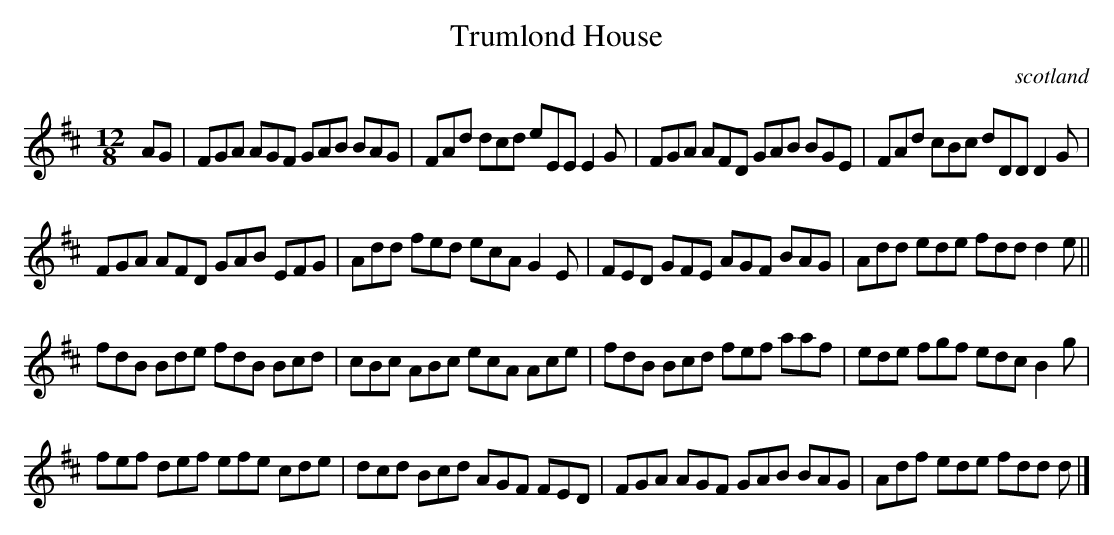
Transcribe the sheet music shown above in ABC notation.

X:1
T:Trumlond House
O:scotland
M:12/8
K:D
AG |\
FGA AGF GAB BAG | FAd dcd eEE E2G | \
FGA AFD GAB BGE | FAd cBc dDD D2G |
FGA AFD GAB EFG | Add fed ecA G2E | \
FED GFE AGF BAG | Add ede fdd d2e ||
fdB Bde fdB Bcd | cBc ABc ecA Ace | \
fdB Bcd fef aaf | ede fgf edc B2g |
fef def efe cde | dcd Bcd AGF FED | \
FGA AGF GAB BAG | Adf ede fdd d|]
